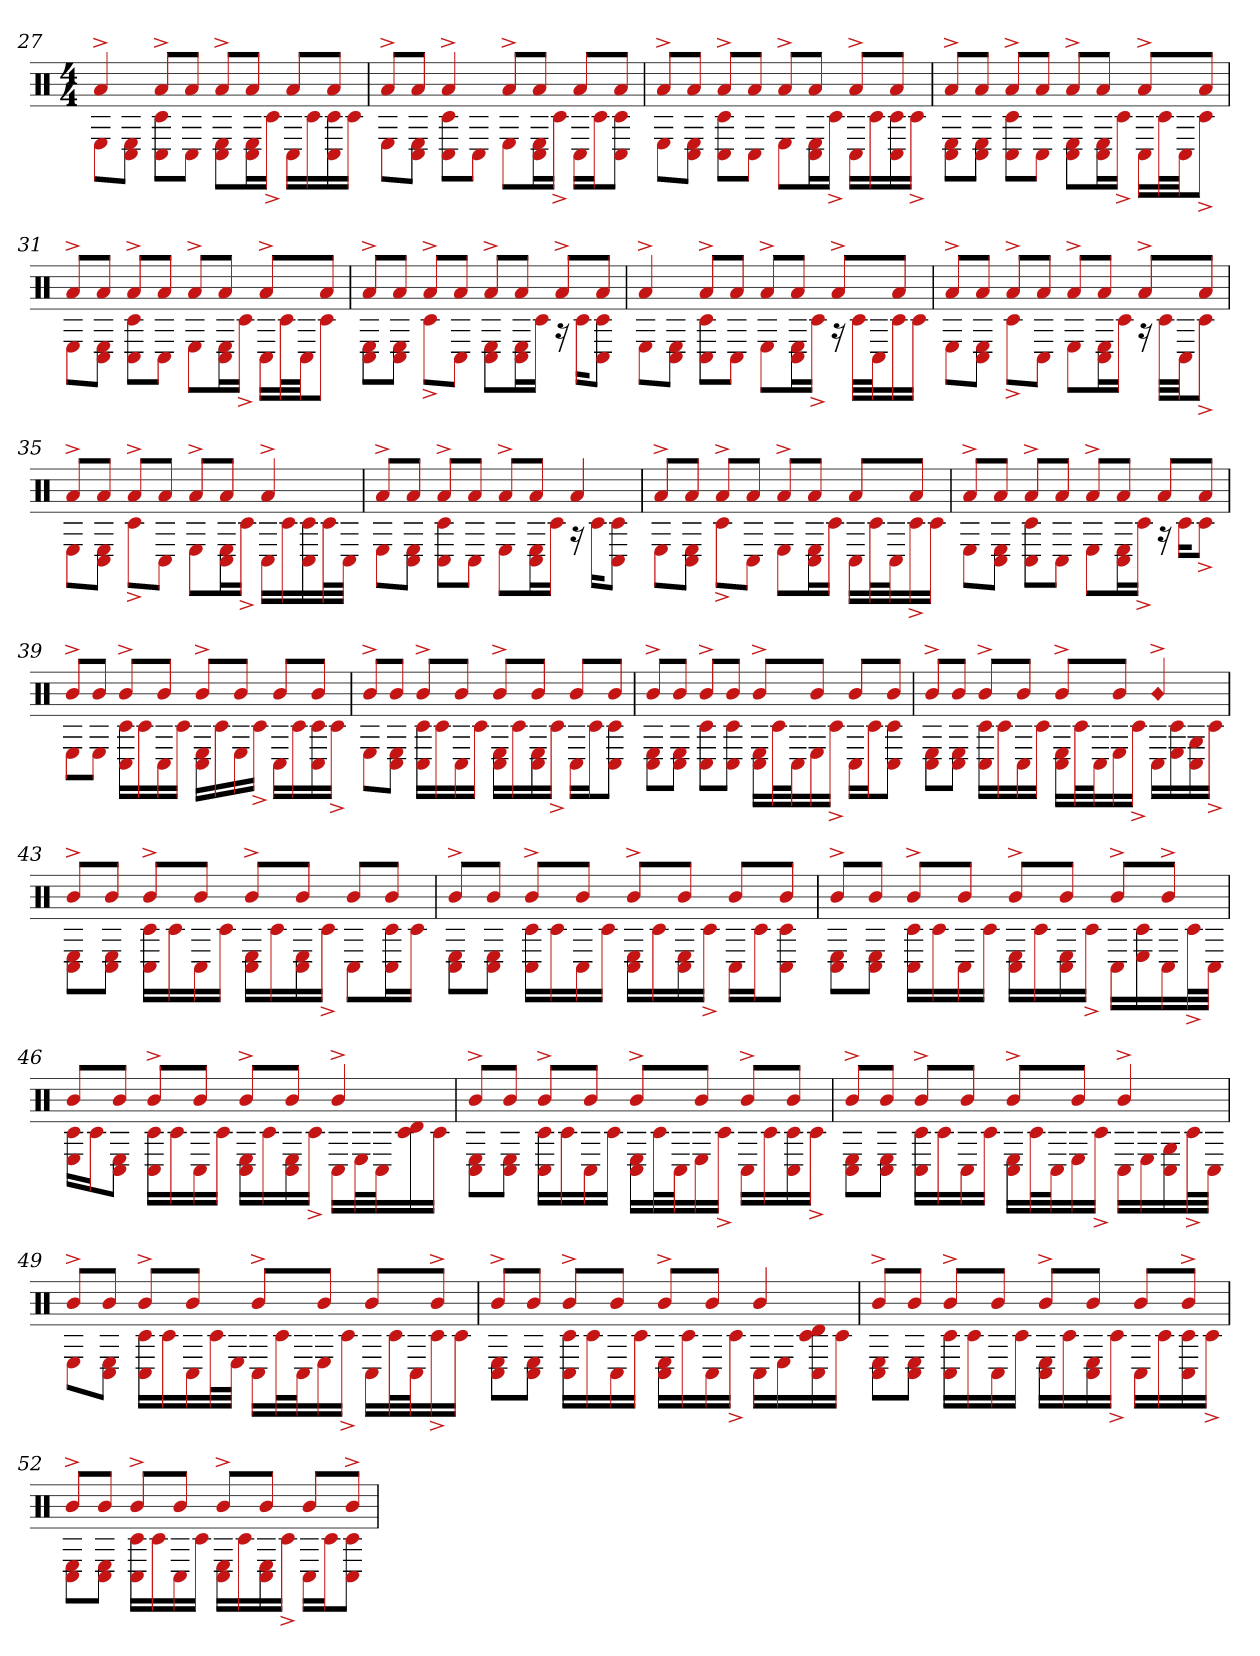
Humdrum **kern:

**kern
*part1
*staff1
*clefX
*k[]
*M4/4
=27
*^
4a^	8EL
.	8C# 8EJ
8a^L	8C# 8c#L
8aJ	8C#J
8a^L	8E 8C#L
8aJ	16C# 16EL
.	16c#^JJ
8aL	16C#LL
.	16c#
8aJ	16C# 16c#
.	16c#JJ
=28	=28
8a^L	8EL
8aJ	8C# 8EJ
4a^	8c# 8C#L
.	8C#J
8a^L	8EL
8aJ	16C# 16EL
.	16c#^JJ
8aL	16C#LL
.	16c#J
8aJ	8C# 8c#J
=29	=29
8a^L	8EL
8aJ	8C# 8EJ
8a^L	8C# 8c#L
8aJ	8C#J
8a^L	8EL
8aJ	16C# 16EL
.	16c#^JJ
8a^L	16C#LL
.	16c#
8aJ	16C# 16c#
.	16c#^JJ
=30	=30
8a^L	8C# 8EL
8aJ	8C# 8EJ
8a^L	8c# 8C#L
8aJ	8C#J
8a^L	8C# 8EL
8aJ	16C# 16EL
.	16c#^JJ
8a^L	16C#LL
.	32c#L
.	32C#JJ
8aJ	8c#^J
=31	=31
8a^L	8EL
8aJ	8C# 8EJ
8a^L	8c# 8C#L
8aJ	8C#J
8a^L	8EL
8aJ	16C# 16EL
.	16c#^JJ
8a^L	16C#LL
.	32c#L
.	32C#JJ
8aJ	8c#J
=32	=32
8a^L	8C# 8EL
8aJ	8C# 8EJ
8a^L	8c#^L
8aJ	8C#J
8a^L	8E 8C#L
8aJ	16C# 16EL
.	16c#JJ
8a^L	16r
.	16c#KL
8aJ	8C# 8c#J
=33	=33
4a^	8EL
.	8C# 8EJ
8a^L	8C# 8c#L
8aJ	8C#J
8a^L	8EL
8aJ	16C# 16EL
.	16c#^JJ
8a^L	16r
.	32c#LLL
.	32C#J
8aJ	16c#
.	16c#JJ
=34	=34
8a^L	8EL
8aJ	8C# 8EJ
8a^L	8c#^L
8aJ	8C#J
8a^L	8EL
8aJ	16C# 16EL
.	16c#JJ
8a^L	16r
.	32c#LLL
.	32C#JJ
8aJ	8c#^J
=35	=35
8a^L	8EL
8aJ	8C# 8EJ
8a^L	8c#^L
8aJ	8C#J
8a^L	8EL
8aJ	16C# 16EL
.	16c#^JJ
4a^	16C#LL
.	16c#
.	16C# 16c#
.	32c#L
.	32C#JJJ
=36	=36
8a^L	8EL
8aJ	8C# 8EJ
8a^L	8c# 8C#L
8aJ	8C#J
8a^L	8EL
8aJ	16C# 16EL
.	16c#JJ
4a	16r
.	16c#KL
.	8C# 8c#J
=37	=37
8a^L	8EL
8aJ	8C# 8EJ
8a^L	8c#^L
8aJ	8C#J
8a^L	8EL
8aJ	16C# 16EL
.	16c#JJ
8aL	16C#LL
.	32c#L
.	32C#J
8aJ	16c#^
.	16c#JJ
=38	=38
8a^L	8EL
8aJ	8C# 8EJ
8a^L	8C# 8c#L
8aJ	8C#J
8a^L	8EL
8aJ	16C# 16EL
.	16c#^JJ
8aL	16r
.	16c#KL
8aJ	8c#^J
=39	=39
8b^L	8EL
8bJ	8EJ
8b^L	16C# 16c#LL
.	16c#
8bJ	16C#
.	16c#JJ
8b^L	16C# 16ELL
.	16c#
8bJ	16E
.	16c#^JJ
8bL	16C#LL
.	16c#
8bJ	16C# 16c#
.	16c#^JJ
=40	=40
8b^L	8EL
8bJ	8E 8C#J
8b^L	16c# 16C#LL
.	16c#
8bJ	16C#
.	16c#JJ
8b^L	16C# 16ELL
.	16c#
8bJ	16C# 16E
.	16c#^JJ
8bL	16C#LL
.	16c#J
8bJ	8c# 8C#J
=41	=41
8b^L	8E 8C#L
8bJ	8C# 8EJ
8b^L	8c# 8C#L
8bJ	8C# 8c#J
8b^L	16E 16C#LL
.	32c#L
.	32C#J
8bJ	16E
.	16c#^JJ
8bL	16C#LL
.	16c#J
8bJ	8C# 8c#J
=42	=42
8b^L	8C# 8EL
8bJ	8C# 8EJ
8b^L	16C# 16c#LL
.	16c#
8bJ	16C#
.	16c#JJ
8b^L	16C# 16ELL
.	32c#L
.	32C#J
8bJ	16E
.	16c#^JJ
!LO:N:head=diamond	!
4b^	16C#LL
.	16c# 16E
.	16C# 16G
.	16c#^JJ
=43	=43
8b^L	8C# 8EL
8bJ	8C# 8EJ
8b^L	16C# 16c#LL
.	16c#
8bJ	16C#
.	16c#JJ
8b^L	16C# 16ELL
.	16c#
8bJ	16C# 16E
.	16c#^JJ
8bL	8C#L
8bJ	16C# 16c#L
.	16c#JJ
=44	=44
8b^L	8C# 8EL
8bJ	8C# 8EJ
8b^L	16C# 16c#LL
.	16c#
8bJ	16C#
.	16c#JJ
8b^L	16E 16C#LL
.	16c#
8bJ	16C# 16E
.	16c#^JJ
8bL	16C#LL
.	16c#J
8bJ	8c# 8C#J
=45	=45
8b^L	8C# 8EL
8bJ	8C# 8EJ
8b^L	16C# 16c#LL
.	16c#
8bJ	16C#
.	16c#JJ
8b^L	16E 16C#LL
.	16c#
8bJ	16C# 16E
.	16c#^JJ
8b^L	16C#LL
.	16c# 16E
8b^J	16C#
.	32c#^L
.	32C#JJJ
=46	=46
8bL	16E 16c#LL
.	16c#J
8bJ	8C# 8EJ
8b^L	16C# 16c#LL
.	16c#
8bJ	16C#
.	16c#JJ
8b^L	16C# 16ELL
.	16c#
8bJ	16C# 16E
.	16c#^JJ
4b^	16C#LL
.	32EL
.	32C#J
.	16d 16c#
.	16c#JJ
=47	=47
8b^L	8C# 8EL
8bJ	8C# 8EJ
8b^L	16C# 16c#LL
.	16c#
8bJ	16C#
.	16c#JJ
8b^L	16C# 16ELL
.	32c#L
.	32C#J
8bJ	16E
.	16c#^JJ
8b^L	16C#LL
.	16c#
8bJ	16C# 16c#
.	16c#^JJ
=48	=48
8b^L	8C# 8EL
8bJ	8C# 8EJ
8b^L	16C# 16c#LL
.	16c#
8bJ	16C#
.	16c#JJ
8b^L	16C# 16ELL
.	32c#L
.	32C#J
8bJ	16E
.	16c#^JJ
4b^	16C#LL
.	16E
.	16C# 16G
.	32c#^L
.	32C#JJJ
=49	=49
8b^L	8EL
8bJ	8C# 8EJ
8b^L	16C# 16c#LL
.	16c#
8bJ	16C#
.	32c#L
.	32EJJJ
8b^L	16C#LL
.	32c#L
.	32C#J
8bJ	16E
.	16c#^JJ
8bL	16C#LL
.	32c#L
.	32C#J
8b^J	16c#^
.	16c#JJ
=50	=50
8b^L	8C# 8EL
8bJ	8C# 8EJ
8b^L	16C# 16c#LL
.	16c#
8bJ	16C#
.	16c#JJ
8b^L	16C# 16ELL
.	16c#
8bJ	16C#
.	16c#^JJ
4b	16C#LL
.	16E
.	16C# 16d 16c#
.	16c#JJ
=51	=51
8b^L	8C# 8EL
8bJ	8C# 8EJ
8b^L	16C# 16c#LL
.	16c#
8bJ	16C#
.	16c#JJ
8b^L	16C# 16ELL
.	16c#
8bJ	16C# 16E
.	16c#^JJ
8bL	16C#LL
.	16c#
8b^J	16C# 16c#
.	16c#^JJ
=52	=52
8b^L	8C# 8EL
8bJ	8C# 8EJ
8b^L	16C# 16c#LL
.	16c#
8bJ	16C#
.	16c#JJ
8b^L	16C# 16ELL
.	16c#
8bJ	16C# 16E
.	16c#^JJ
8bL	16C#LL
.	16c#J
8b^J	8c# 8C#J
*v	*v
=
*-
